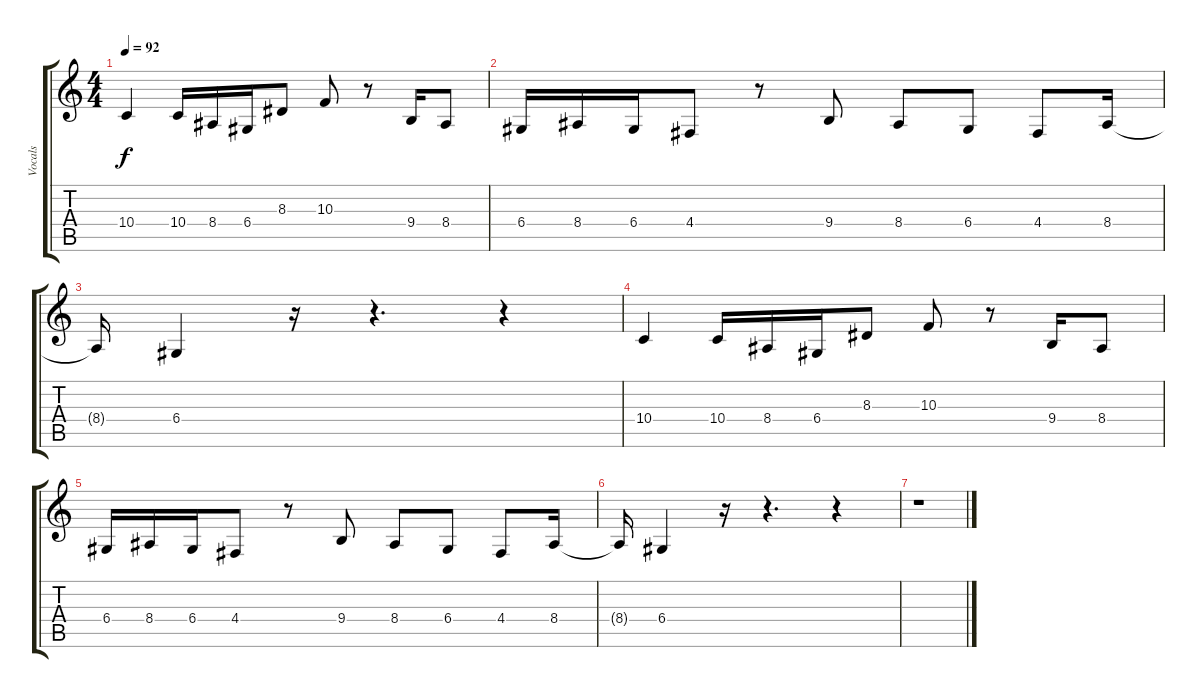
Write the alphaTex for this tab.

\track ("Vocals" "Vocals") {instrument lead1square}
\staff {score tabs}
\tuning (E4 B3 G3 D3 A2 E2) {hide}
\ts (4 4)
\tempo 92
\clef g2
\ks c
10.4.4{dy f} 10.4.16 8.4.16 6.4.16 8.3.8 10.3.8 r.8 9.4.16 8.4.8 |
6.4.16 8.4.16 6.4.16 4.4.8 r.8 9.4.8 8.4.8 6.4.8 4.4.8 8.4.16 |
8.4{t}.16 6.4.4 r.16 r.4{d} r.4 |
10.4.4 10.4.16 8.4.16 6.4.16 8.3.8 10.3.8 r.8 9.4.16 8.4.8 |
6.4.16 8.4.16 6.4.16 4.4.8 r.8 9.4.8 8.4.8 6.4.8 4.4.8 8.4.16 |
8.4{t}.16 6.4.4 r.16 r.4{d} r.4 |
r.1
